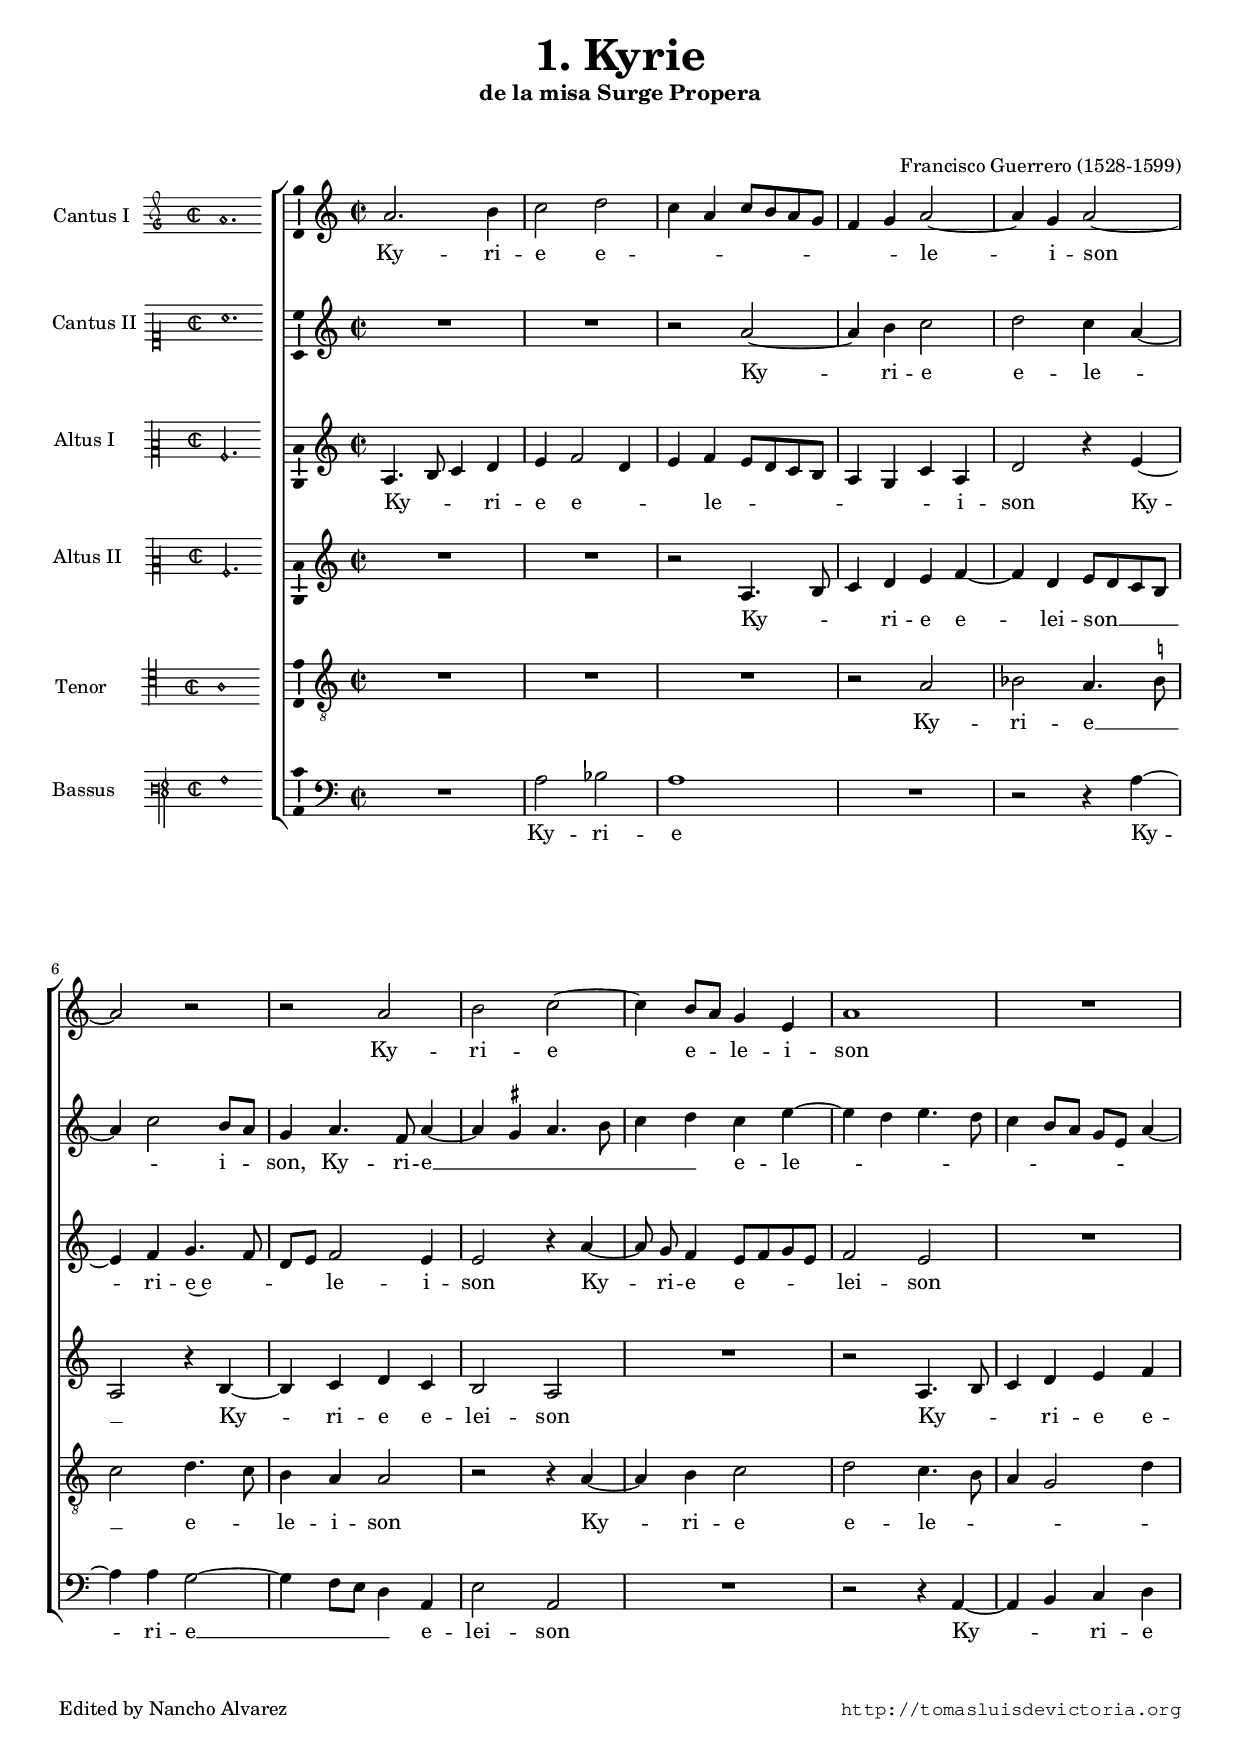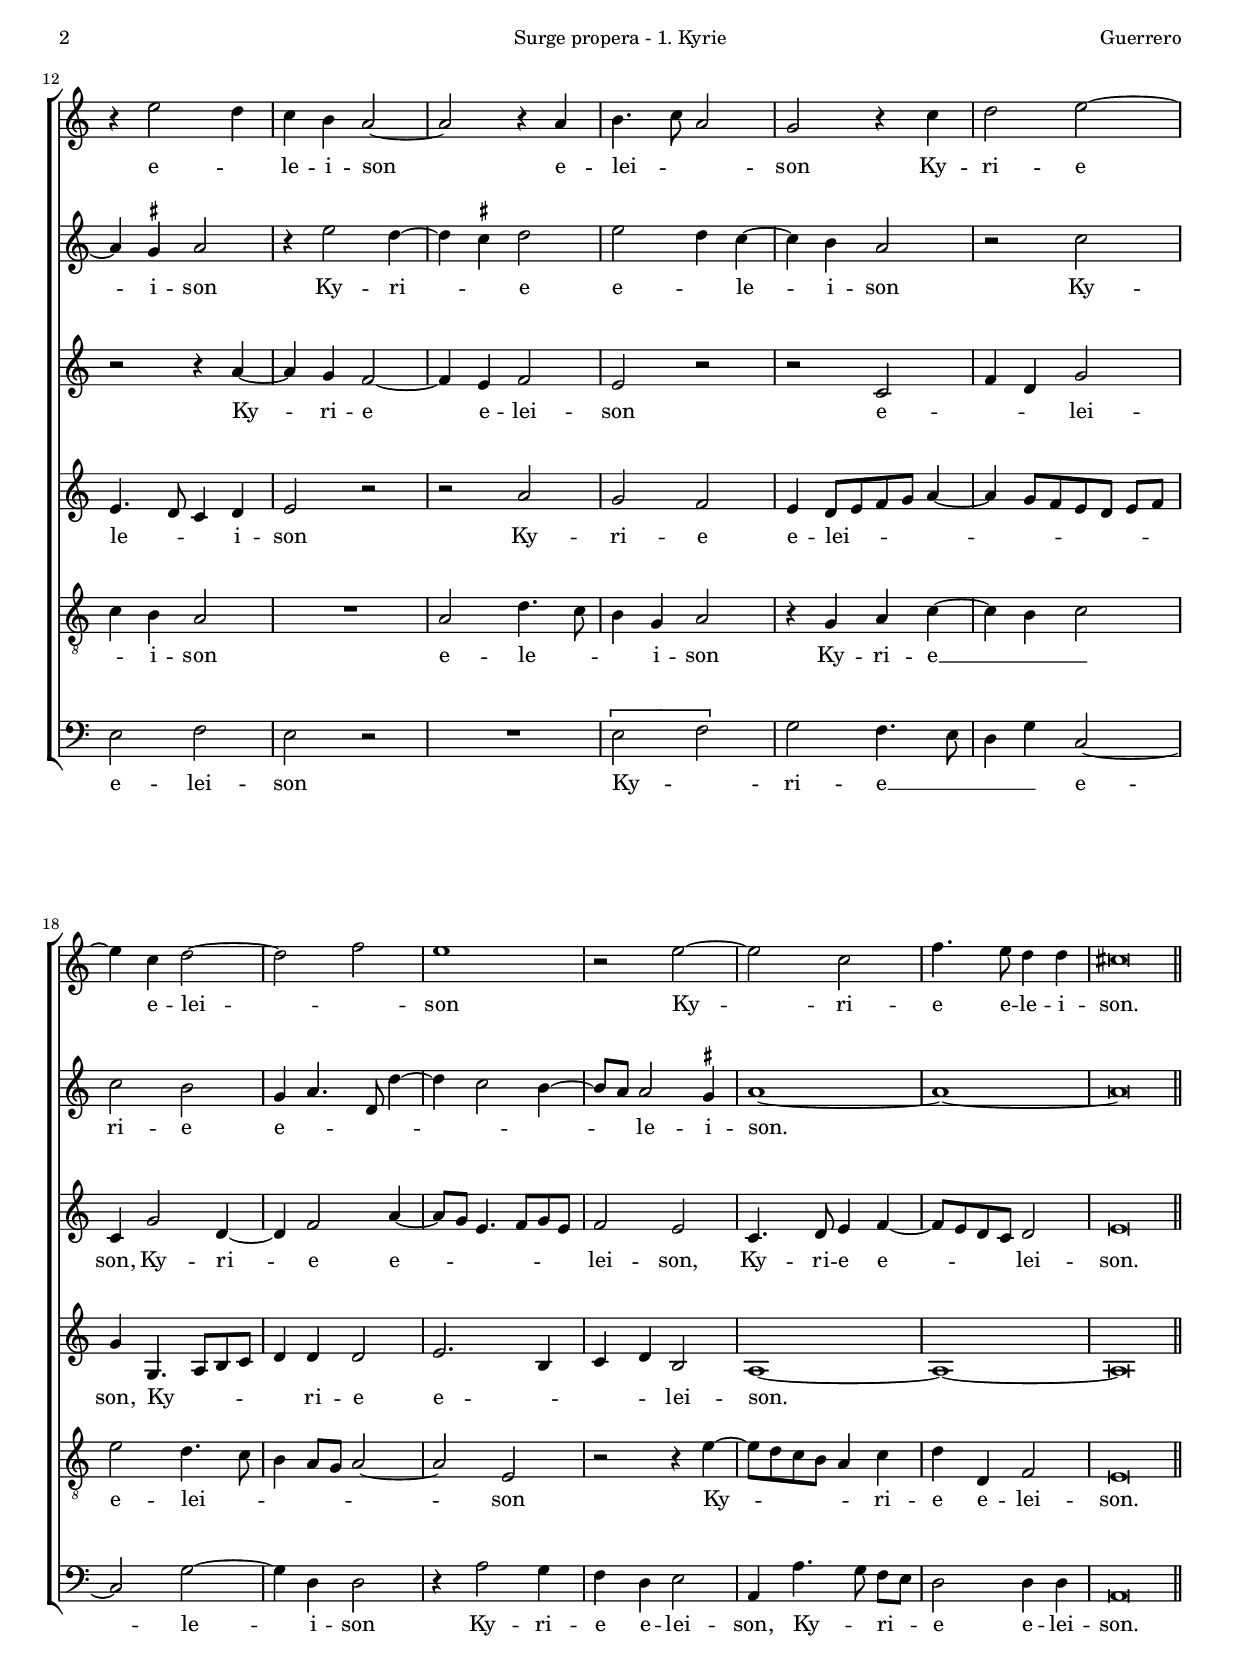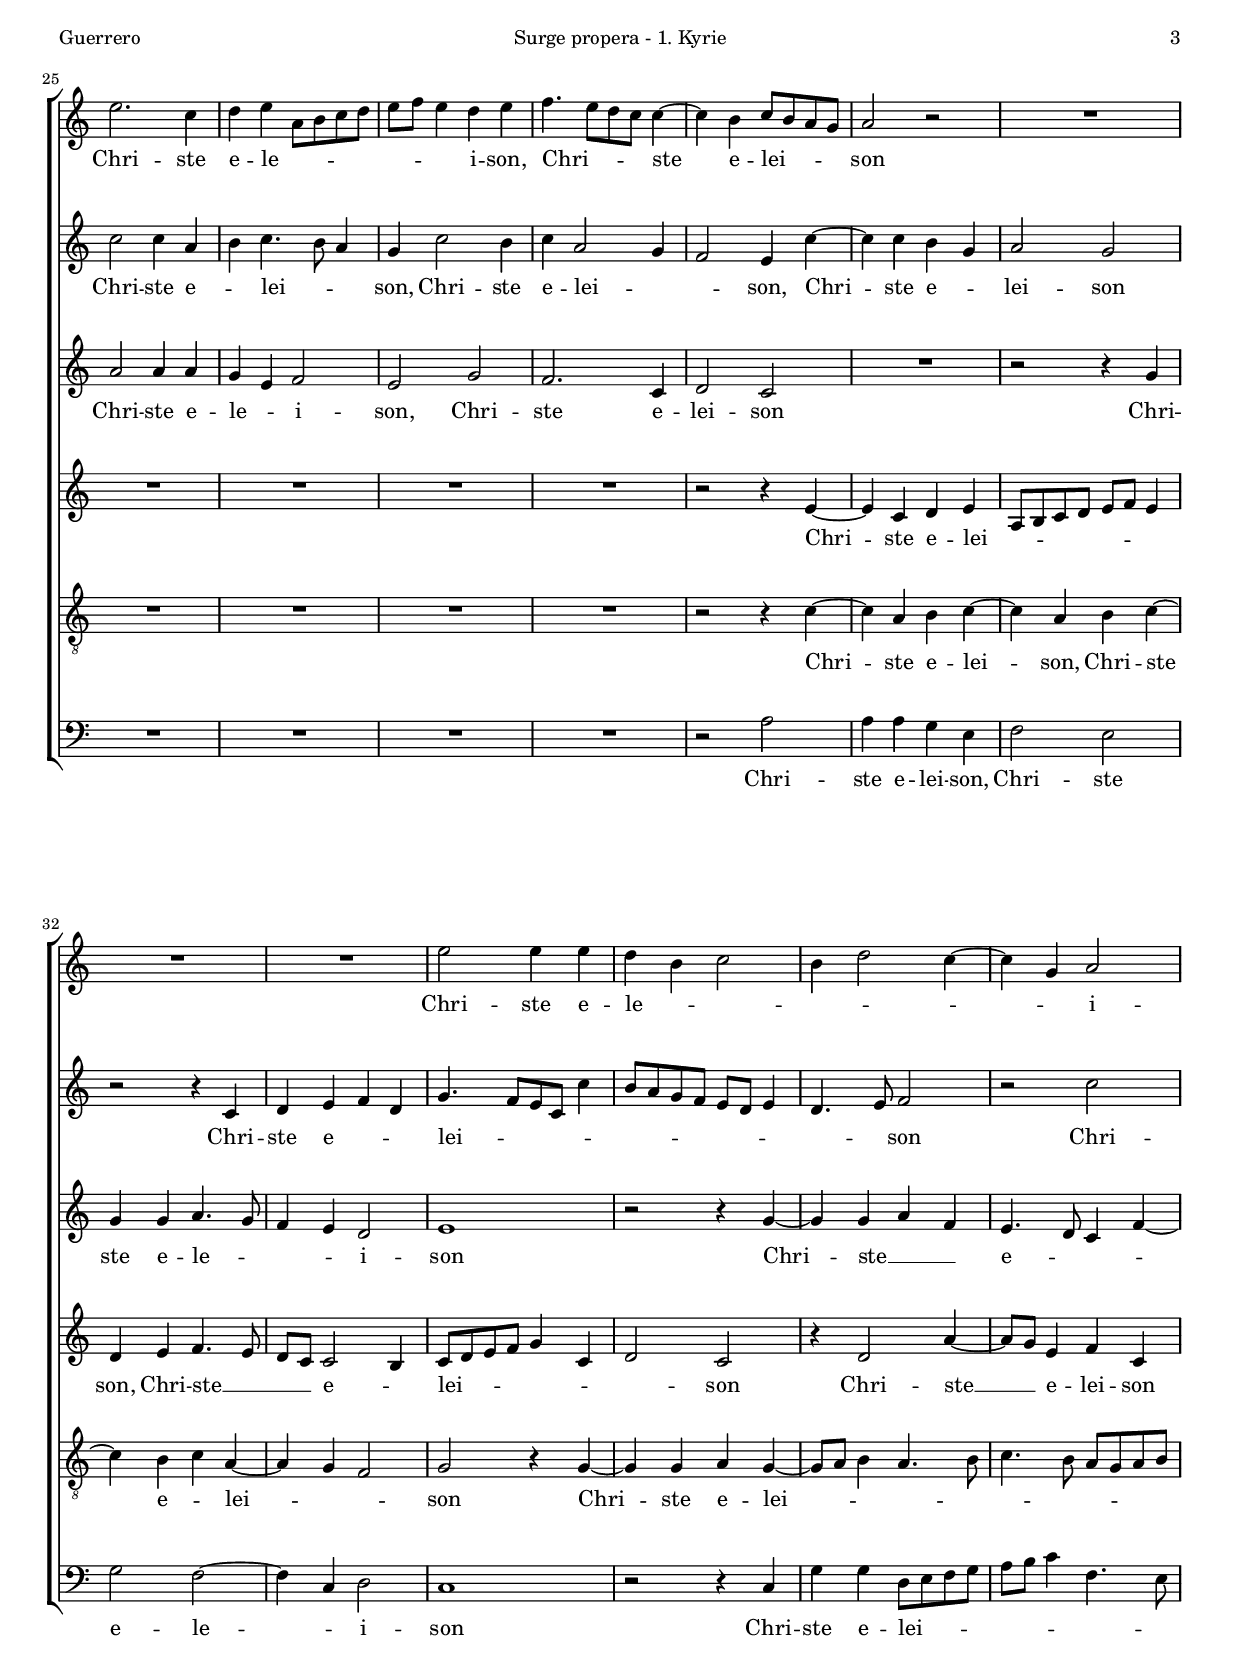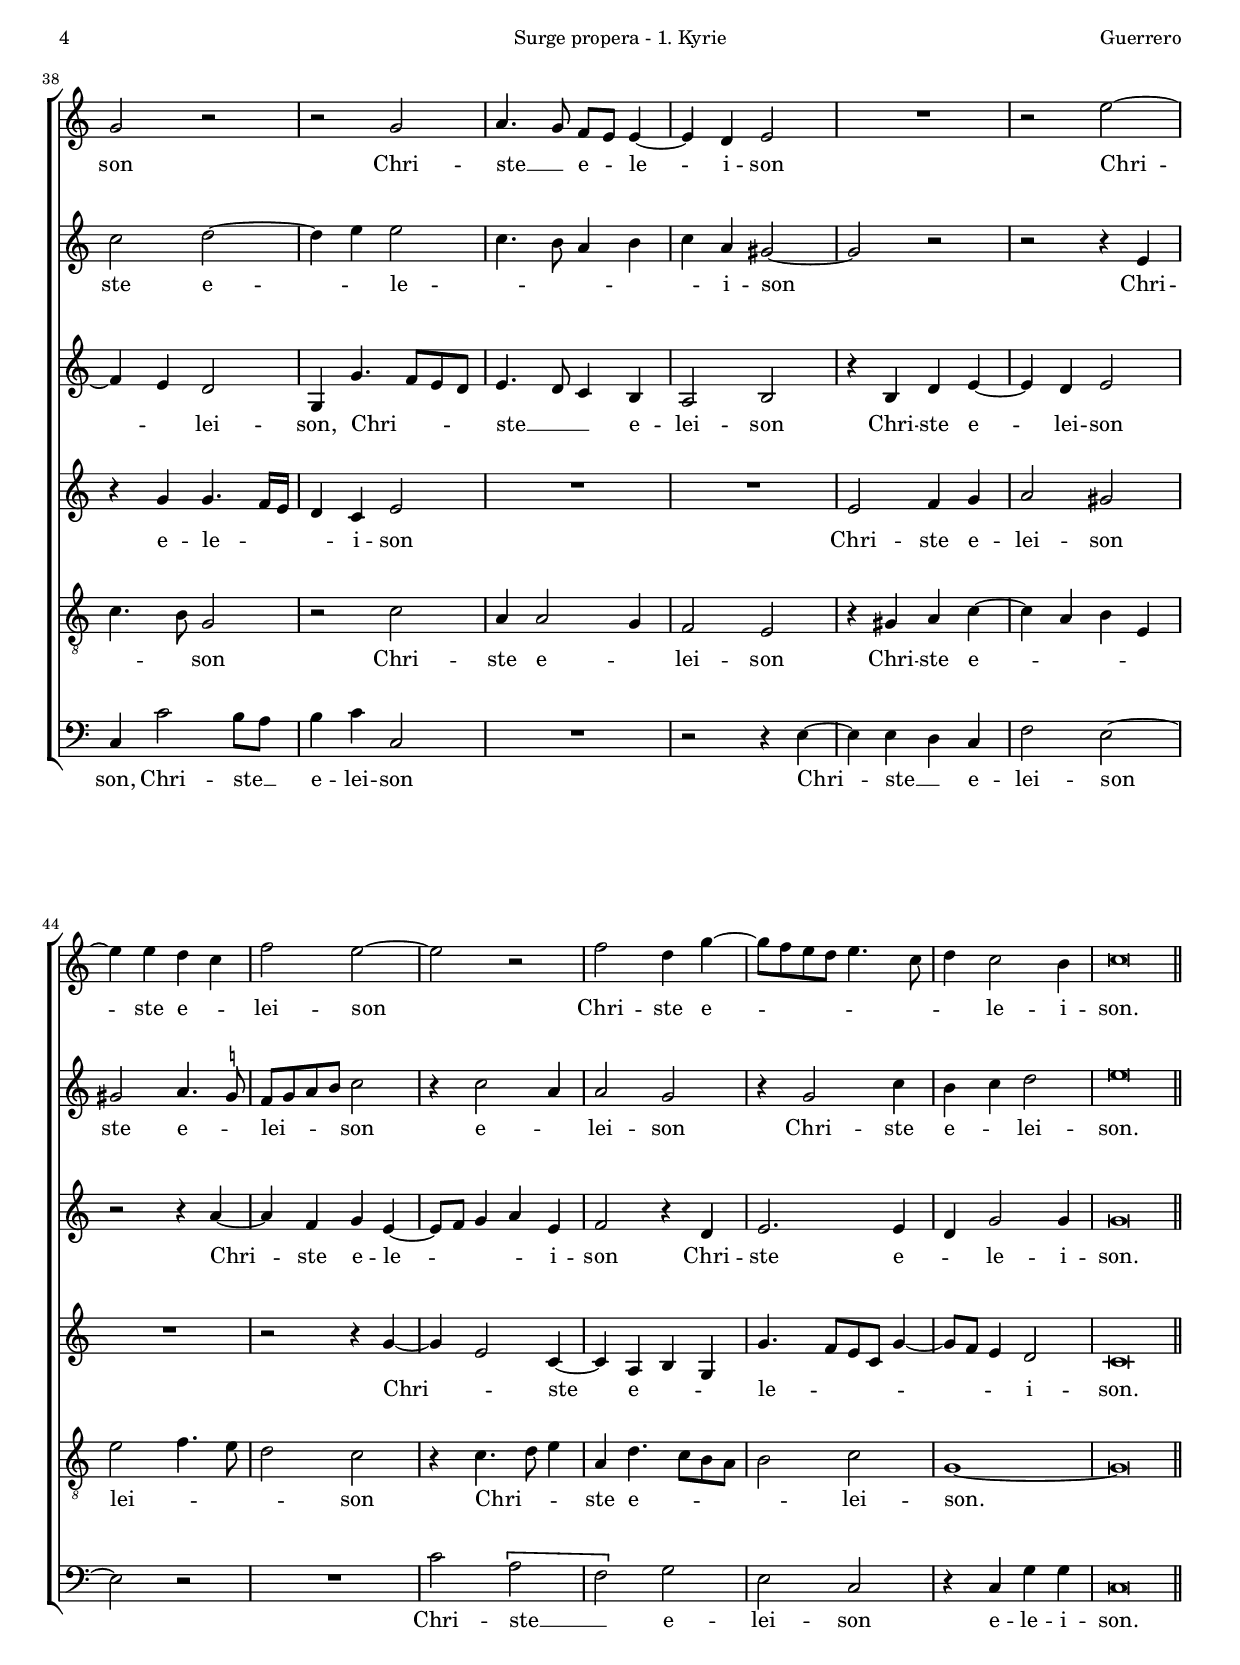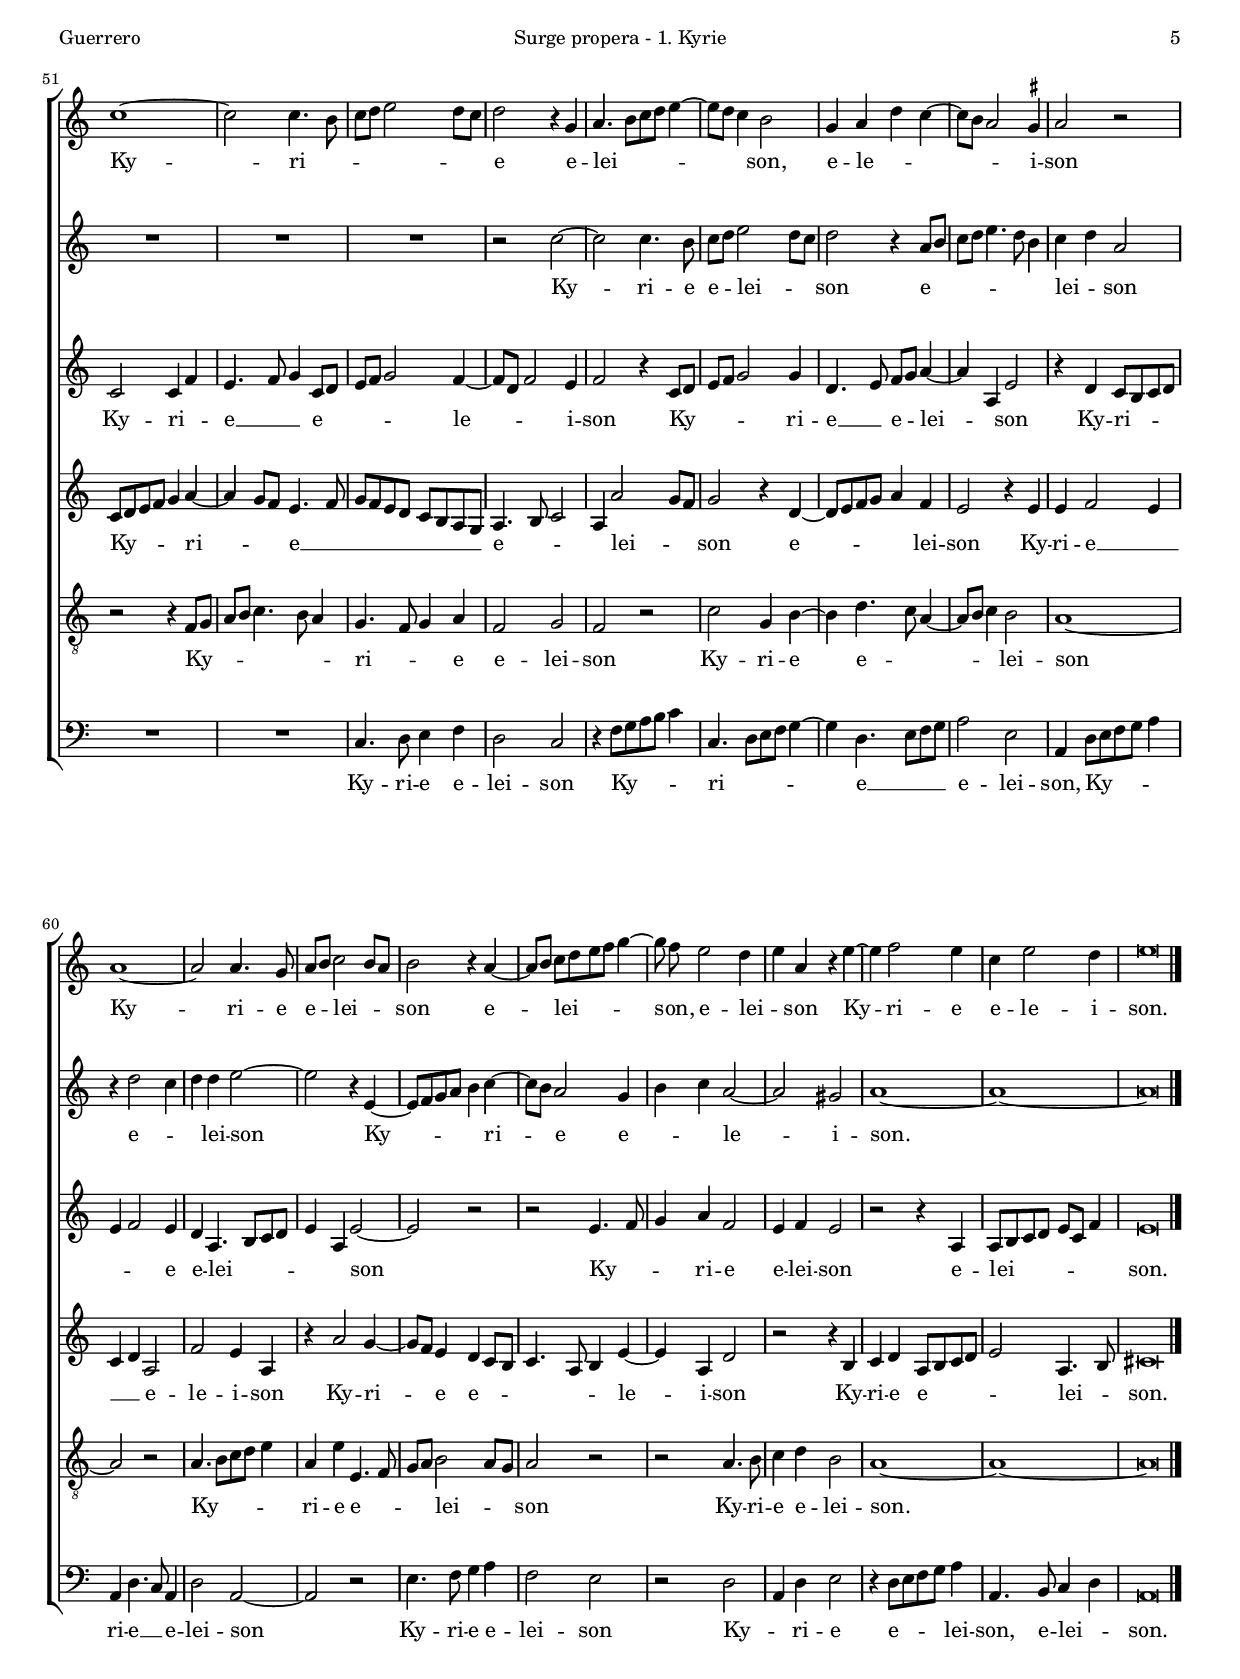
\version "2.18.0"

#(set-default-paper-size "a4")
#(set-global-staff-size 16.8)
#(ly:set-option 'point-and-click #f)
%mobile -s13.0 -i2.8

italicas=\override LyricText.font-shape = #'italic
rectas=\override LyricText.font-shape = #'upright
ss=\once \set suggestAccidentals = ##t
incipitwidth = 20
mtempo={\tempo 4 = 100}
mtempob={\tempo 4 = 50}

htitle="Surge propera - 1. Kyrie"
hcomposer="Guerrero"

\header {
	title=\markup{\fontsize #3 "1. Kyrie"}
	subtitle="de la misa Surge Propera"
	subsubtitle=\markup{\column{" " " "}}
	composer="Francisco Guerrero (1528-1599)"
        pdfauthor=\composer
	%opus="(-)"
	poet=\markup{}
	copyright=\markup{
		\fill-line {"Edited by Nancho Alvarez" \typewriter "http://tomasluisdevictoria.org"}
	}
%	tagline=""
}


global={\key c \major \time 2/2 \skip 1*24 \bar "||" \pageBreak
				\skip 1*26 \bar "||" \pageBreak
				\skip 1*19 \bar "|." }


cantus={
	a'2. b'4 |
	c''2 d'' |
	c''4 a' c''8 b' a' g' |
	f'4 g' a'2 ~ |
%5
	a'4 g' a'2 ~ |
	a' r |
	r a' |
	b' c'' ~ |
	c''4 b'8 a' g'4 e' |
%10
	a'1 |
	R1*4/4 |
	r4 e''2 d''4 |
	c'' b' a'2 ~ |
	a' r4 a' |
%15
	b'4. c''8 a'2 |
	g' r4 c'' |
	d''2 e'' ~ |
	e''4 c'' d''2 ~ |
	d'' f'' |
%20
	e''1 |
	r2 e'' ~ |
	e'' c'' |
	f''4. e''8 d''4 d'' |
	cis''\breve*1/2 |
%25
	e''2. c''4 |
	d'' e'' a'8 b' c'' d'' |
	e'' f'' e''4 d'' e'' |
	f''4. e''8[ d'' c''] c''4 ~ |
	c'' b' c''8 b' a' g' |
%30
	a'2 r |
	R1*4/4 |
	R1*4/4 |
	R1*4/4 |
	e''2 e''4 e'' |
%35
	d'' b' c''2 |
	b'4 d''2 c''4 ~ |
	c'' g' a'2 |
	g' r |
	r g' |
%40
	a'4. g'8 f' e' e'4 ~ |
	e' d' e'2 |
	R1*4/4 |
	r2 e'' ~ |
	e''4 e'' d'' c'' |
%45
	f''2 e'' ~ |
	e'' r |
	f'' d''4 g'' ~ |
	g''8 f'' e'' d'' e''4. c''8 |
	d''4 c''2 b'4 |
%50
	c''\breve*1/2 |
	c''1 ~ |
	c''2 c''4. b'8 |
	c'' d'' e''2 d''8 c'' |
	d''2 r4 g' |
%55
	a'4. b'8[ c'' d''] e''4 ~ |
	e''8 d'' c''4 b'2 |
	g'4 a' d'' c'' ~ |
	c''8 b' a'2 \ss gis'4 |
	a'2 r |
%60
	a'1 ~ |
	a'2 a'4. g'8 |
	a' b' c''2 b'8 a' |
	b'2 r4 a' ~ |
	a'8 b' c''[ d'' e'' f''] g''4 ~ |
%65
	g''8 \noBeam f'' e''2 d''4 |
	e'' a' r e'' ~ |
	e'' f''2 e''4 |
	c'' e''2 d''4 |
	e''\breve*1/2 
}

cantusdos={
	R1*4/4 |
	R1*4/4 |
	r2 a' ~ |
	a'4 b' c''2 |
%5
	d'' c''4 a' ~ |
	a' c''2 b'8 a' |
	g'4 a'4. f'8 a'4 ~ |
	a' \ss gis' a'4. b'8 |
	c''4 d'' c'' e'' ~ |
%10
	e'' d'' e''4. d''8 |
	c''4 b'8 a' g' e' a'4 ~ |
	a' \ss gis' a'2 |
	r4 e''2 d''4 ~ |
	d'' \ss cis'' d''2 |
%15
	e'' d''4 c'' ~ |
	c'' b' a'2 |
	r c'' |
	c'' b' |
	g'4 a'4. d'8 d''4 ~ |
%20
	d'' c''2 b'4 ~ |
	b'8 a' a'2 \ss gis'4 |
	a'1 ~ |
	a' ~ |
	a'\breve*1/2 |
%25
	c''2 c''4 a' |
	b' c''4. b'8 a'4 |
	g' c''2 b'4 |
	c'' a'2 g'4 |
	f'2 e'4 c'' ~ |
%30
	c'' c'' b' g' |
	a'2 g' |
	r r4 c' |
	d' e' f' d' |
	g'4. f'8[ e' c'] c''4 |
%35
	b'8 a' g' f' e' d' e'4 |
	d'4. e'8 f'2 |
	r c'' |
	c'' d'' ~ |
	d''4 e'' e''2 |
%40
	c''4. b'8 a'4 b' |
	c'' a' gis'2 ~ |
	gis' r |
	r r4 e' |
	gis'2 a'4. \ss g'8 |
%45
	f' g' a' b' c''2 |
	r4 c''2 a'4 |
	a'2 g' |
	r4 g'2 c''4 |
	b' c'' d''2 |
%50
	e''\breve*1/2 |
	R1*4/4 |
	R1*4/4 |
	R1*4/4 |
	r2 c'' ~ |
%55
	c'' c''4. b'8 |
	c'' d'' e''2 d''8 c'' |
	d''2 r4 a'8 b' |
	c'' d'' e''4. d''8 b'4 |
	c'' d'' a'2 |
%60
	r4 d''2 c''4 |
	d'' d'' e''2 ~ |
	e'' r4 e' ~ |
	e'8 f' g' a' b'4 c'' ~ |
	c''8 b' a'2 g'4 |
%65
	b' c'' a'2 ~ |
	a' gis' |
	a'1 ~ |
	a' ~ |
	a'\breve*1/2 
}

altus={
	a4. b8 c'4 d' |
	e' f'2 d'4 |
	e' f' e'8 d' c' b |
	a4 g c' a |
%5
	d'2 r4 e' ~ |
	e' f' g'4. f'8 |
	d' e' f'2 e'4 |
	e'2 r4 a' ~ |
	a'8 \noBeam g' f'4 e'8 f' g' e' |
%10
	f'2 e' |
	R1*4/4 |
	r2 r4 a' ~ |
	a' g' f'2 ~ |
	f'4 e' f'2 |
%15
	e' r |
	r c' |
	f'4 d' g'2 |
	c'4 g'2 d'4 ~ |
	d' f'2 a'4 ~ |
%20
	a'8 g' e'4. f'8 g' e' |
	f'2 e' |
	c'4. d'8 e'4 f' ~ |
	f'8 e' d' c' d'2 |
	e'\breve*1/2 |
%25
	a'2 a'4 a' |
	g' e' f'2 |
	e' g' |
	f'2. c'4 |
	d'2 c' |
%30
	R1*4/4 |
	r2 r4 g' |
	g' g' a'4. g'8 |
	f'4 e' d'2 |
	e'1 |
%35
	r2 r4 g' ~ |
	g' g' a' f' |
	e'4. d'8 c'4 f' ~ |
	f' e' d'2 |
	g4 g'4. f'8 e' d' |
%40
	e'4. d'8 c'4 b |
	a2 b |
	r4 b d' e' ~ |
	e' d' e'2 |
	r r4 a' ~ |
%45
	a' f' g' e' ~ |
	e'8 f' g'4 a' e' |
	f'2 r4 d' |
	e'2. e'4 |
	d' g'2 g'4 |
%50
	g'\breve*1/2 |
	c'2 c'4 f' |
	e'4. f'8 g'4 c'8 d' |
	e' f' g'2 f'4 ~ |
	f'8 d' f'2 e'4 |
%55
	f'2 r4 c'8 d' |
	e' f' g'2 g'4 |
	d'4. e'8 f' g' a'4 ~ |
	a' a e'2 |
	r4 d' c'8 b c' d' |
%60
	e'4 f'2 e'4 |
	d' a4. b8 c' d' |
	e'4 a e'2 ~ |
	e' r |
	r e'4. f'8 |
%65
	g'4 a' f'2 |
	e'4 f' e'2 |
	r r4 a |
	a8 b c' d' e' c' f'4 |
	e'\breve*1/2 
}

altusdos={
	R1*4/4 |
	R1*4/4 |
	r2 a4. b8 |
	c'4 d' e' f' ~ |
%5
	f' d' e'8 d' c' b |
	a2 r4 b ~ |
	b c' d' c' |
	b2 a |
	R1*4/4 |
%10
	r2 a4. b8 |
	c'4 d' e' f' |
	e'4. d'8 c'4 d' |
	e'2 r |
	r a' |
%15
	g' f' |
	e'4 d'8[ e' f' g'] a'4 ~ |
	a' g'8[ f' e' d'] e'[ f'] |
	g'4 g4. a8 b c' |
	d'4 d' d'2 |
%20
	e'2. b4 |
	c' d' b2 |
	a1 ~ |
	a ~ |
	a\breve*1/2 |
%25
	R1*4/4 |
	R1*4/4 |
	R1*4/4 |
	R1*4/4 |
	r2 r4 e' ~ |
%30
	e' c' d' e' |
	a8 b c' d' e' f' e'4 |
	d' e' f'4. e'8 |
	d' c' c'2 b4 |
	c'8 d' e' f' g'4 c' |
%35
	d'2 c' |
	r4 d'2 a'4 ~ |
	a'8 g' e'4 f' c' |
	r g' g'4. f'16 e' |
	d'4 c' e'2 |
%40
	R1*4/4 |
	R1*4/4 |
	e'2 f'4 g' |
	a'2 gis' |
	R1*4/4 |
%45
	r2 r4 g' ~ |
	g' e'2 c'4 ~ |
	c' a b g |
	g'4. f'8[ e' c'] g'4 ~ |
	g'8 f' e'4 d'2 |
%50
	c'\breve*1/2 |
	c'8 d' e' f' g'4 a' ~ |
	a' g'8 f' e'4. f'8 |
	g' f' e' d' c' b a g |
	a4. b8 c'2 |
%55
	a4 a'2 g'8 f' |
	g'2 r4 d' ~ |
	d'8 e' f' g' a'4 f' |
	e'2 r4 e' |
	e' f'2 e'4 |
%60
	c' d' a2 |
	f' e'4 a |
	r a'2 g'4 ~ |
	g'8 f' e'4 d' c'8 b |
	c'4. a8 b4 e' ~ |
%65
	e' a d'2 |
	r r4 b |
	c' d' a8 b c' d' |
	e'2 a4. b8 |
	cis'\breve*1/2
}

tenor={
	R1*4/4 |
	R1*4/4 |
	R1*4/4 |
	r2 a |
%5
	bes a4. \ss b8 |
	c'2 d'4. c'8 |
	b4 a a2 |
	r r4 a ~ |
	a b c'2 |
%10
	d' c'4. b8 |
	a4 g2 d'4 |
	c' b a2 |
	R1*4/4 |
	a2 d'4. c'8 |
%15
	b4 g a2 |
	r4 g a c' ~ |
	c' b c'2 |
	e' d'4. c'8 |
	b4 a8 g a2 ~ |
%20
	a e |
	r r4 e' ~ |
	e'8 d' c' b a4 c' |
	d' d f2 |
	e\breve*1/2 |
%25
	R1*4/4 |
	R1*4/4 |
	R1*4/4 |
	R1*4/4 |
	r2 r4 c' ~ |
%30
	c' a b c' ~ |
	c' a b c' ~ |
	c' b c' a ~ |
	a g f2 |
	g r4 g ~ |
%35
	g g a g ~ |
	g8 a b4 a4. b8 |
	c'4. b8 a g a b |
	c'4. b8 g2 |
	r c' |
%40
	a4 a2 g4 |
	f2 e |
	r4 gis a c' ~ |
	c' a b e |
	e'2 f'4. e'8 |
%45
	d'2 c' |
	r4 c'4. d'8 e'4 |
	a d'4. c'8 b a |
	b2 c' |
	g1 ~ |
%50
	g\breve*1/2 |
	r2 r4 f8 g |
	a b c'4. b8 a4 |
	g4. f8 g4 a |
	f2 g |
%55
	f r |
	c' g4 b ~ |
	b d'4. c'8 a4 ~ |
	a8 b c'4 b2 |
	a1 ~ |
%60
	a2 r |
	a4. b8[ c' d'] e'4 |
	a e' e4. f8 |
	g a b2 a8 g |
	a2 r |
%65
	r a4. b8 |
	c'4 d' b2 |
	a1 ~ |
	a ~ |
	a\breve*1/2 
}

bassus={
	R1*4/4 |
	a2 bes |
	a1 |
	R1*4/4 |
%5
	r2 r4 a ~ |
	a a g2 ~ |
	g4 f8 e d4 a, |
	e2 a, |
	R1*4/4 |
%10
	r2 r4 a, ~ |
	a, b, c d |
	e2 f |
	e r |
	R1*4/4 |
%15
	\[e2 f\] |
	g f4. e8 |
	d4 g c2 ~ |
	c g ~ |
	g4 d d2 |
%20
	r4 a2 g4 |
	f d e2 |
	a,4 a4. g8 \noBeam f e |
	d2 d4 d |
	a,\breve*1/2 |
%25
	R1*4/4 |
	R1*4/4 |
	R1*4/4 |
	R1*4/4 |
	r2 a |
%30
	a4 a g e |
	f2 e |
	g f ~ |
	f4 c d2 |
	c1 |
%35
	r2 r4 c |
	g g d8 e f g |
	a b c'4 f4. e8 |
	c4 c'2 b8 a |
	b4 c' c2 |
%40
	R1*4/4 |
	r2 r4 e ~ |
	e e d c |
	f2 e ~ |
	e r |
%45
	R1*4/4 |
	c'2 \[a |
	f\] g |
	e c |
	r4 c g g |
%50
	c\breve*1/2 |
	R1*4/4 |
	R1*4/4 |
	c4. d8 e4 f |
	d2 c |
%55
	r4 f8[ g a b] c'4 |
	c4. d8[ e f] g4 ~ |
	g d4. e8 f g |
	a2 e |
	a,4 d8[ e f g] a4 |
%60
	a, d4. c8 a,4 |
	d2 a, ~ |
	a, r |
	e4. f8 g4 a |
	f2 e |
%65
	r d |
	a,4 d e2 |
	r4 d8[ e f g] a4 |
	a,4. b,8 c4 d |
	a,\breve*1/2 
}


textocantus=\lyricmode{
Ky -- ri -- e e -- _ _ _ _ _ _ _ _ le -- _ i -- son _
Ky -- ri -- e _ e -- _ le -- i -- son
e -- _ le -- i -- son _
e -- lei -- _ _ son
Ky -- ri -- e _ e -- lei -- _ _ son
Ky -- _ ri -- e e -- le -- i -- son.
Chri -- ste e -- le -- _ _ _ _ _ _ _ i -- son,
Chri -- _ _ _ ste _ e -- lei -- _ _ _ son
Chri -- ste e -- le -- _ _ _ _ _ _ _ i -- son
Chri -- ste __ _ e -- _ le -- _ i -- son
Chri -- _ ste e -- _ lei -- son _
Chri -- ste e -- _ _ _ _ _ _ _ le -- i -- son.
Ky -- _ ri -- _ _ _ _ _ _ e
e -- lei -- _ _ _ _ _ _ _ son,
e -- le -- _ _ _ _ _ i -- son
Ky -- _ ri -- e e -- _ lei -- _ _ son
e -- _ _ lei -- _ _ _ _ _ son, e -- lei -- _ son
Ky -- _ ri -- e e -- le -- i -- son.
}

textocantusdos=\lyricmode{
Ky -- _ ri -- e e -- le -- _ _ _ i -- _ son,
Ky -- ri -- e __ _ _ _ _ _ _ e -- le -- _ _ _ _ _ _ _ _ _ _ _ i -- son
Ky -- ri -- _ _ e
e -- _ le -- _ i -- son
Ky -- ri -- e e -- _ _ _ _ _ _ _ _ le -- i -- son. _ _ 
Chri -- ste e -- _ lei -- _ _ son,
Chri -- ste e -- lei -- _ _ son,
Chri -- _ ste e -- _ lei -- son
Chri -- ste e -- _ _ lei -- _ _ _ _ _ _ _ _ _ _ _ _ _ son
Chri -- ste e -- _ _ le -- _ _ _ _ _ i -- son _
Chri -- ste e -- _ lei -- _ _ _ son
e -- _ lei -- son
Chri -- ste e -- _ lei -- son.
Ky -- _ ri -- e e -- _ lei -- _ _ son
e -- _ _ _ _ _ _ lei -- _ son
e -- _ _ lei -- son _
Ky -- _ _ _ _ _ ri -- _ _ e
e -- _ _ le -- _ i -- son. _ _ 
}

textoaltus=\lyricmode{
Ky -- _ _ ri -- e e -- _ _ le -- _ _ _ _ _ _ _ i -- son
Ky -- _ ri -- e~e -- _ _ _ le -- i -- son
Ky -- _ ri -- e e -- _ _ _ lei -- son
Ky -- _ ri -- e _ e -- lei -- son
e -- _ _ lei -- son,
Ky -- ri -- _ e e -- _ _ _ _ _ _ lei -- son,
Ky -- ri -- e e -- _ _ _ _ lei -- son.
Chri -- ste e -- le -- _ i -- son,
Chri -- ste e -- lei -- son
Chri -- ste e -- le -- _ _ _ i -- son
Chri -- _ ste __ _ _ e -- _ _ _ _ _ lei -- son,
Chri -- _ _ _ ste __ _ _ e -- lei -- son
Chri -- ste e -- _ lei -- son
Chri -- _ ste e -- le -- _ _ _ _ i -- son
Chri -- ste e -- _ le -- i -- son.
Ky -- ri -- _ e __ _ _ e -- _ _ _ _ le -- _ _ _ i -- son
Ky -- _ _ _ _ ri -- e __ _ e -- _ lei -- _ _ son
Ky -- ri -- _ _ _ _ _ e e -- lei -- _ _ _ _ _ son _
Ky -- _ _ ri -- e e -- lei -- son
e -- lei -- _ _ _ _ _ _ son.
}

textoaltusdos=\lyricmode{
Ky -- _ _ ri -- e e -- _ lei -- son __ _ _ _ _
Ky -- _ ri -- e e -- lei -- son
Ky -- _ _ ri -- e e -- le -- _ _ i -- son
Ky -- ri -- e e -- lei -- _ _ _ _ _ _ _ _ _ _ _ son,
Ky -- _ _ _ _ ri -- e
e -- _ _ _ lei -- son. _ _ 
Chri -- _ ste e -- lei -- _ _ _ _ _ _ _ son,
Chri -- ste __ _ _ _ e -- _ lei -- _ _ _ _ _ _ son
Chri -- ste __ _ _ e -- lei -- son
e -- le -- _ _ _ i -- son
Chri -- ste e -- lei -- son
Chri -- _ _ ste _ e -- _ _ le -- _ _ _ _ _ _ _ i -- son.
Ky -- _ _ _ _ ri -- _ _ _ e __ _ _ _ _ _ _ _ _ _ e -- _ _ _ lei -- _ _ son
e -- _ _ _ _ _ lei -- son
Ky -- ri -- e __ _ _ _ e -- le -- i -- son
Ky -- ri -- _ _ e e -- _ _ _ _ _ le -- _ i -- son
Ky -- ri -- e e -- _ _ _ _ lei -- _ son.
}

textotenor=\lyricmode{
Ky -- ri -- e __ _ _ e -- _ le -- i -- son
Ky -- _ ri -- e e -- le -- _ _ _ _ _ i -- son
e -- le -- _ _ i -- son
Ky -- ri -- e __ _ _ _  e -- lei -- _ _ _ _ _ _ son
Ky -- _ _ _ _ _ ri -- e e -- lei -- son.
Chri -- _ ste e -- lei -- _ son,
Chri -- ste _ e -- _ lei -- _ _ _ son
Chri -- _ ste e -- lei -- _ _ _ _ _ _ _ _ _ _ _ _ _ son
Chri -- ste e -- _ lei -- son
Chri -- ste e -- _ _ _ _ lei -- _ _ _ son
Chri -- _ _ ste e -- _ _ _ _ lei -- son. _
Ky -- _ _ _ _ _ _ ri -- _ _ e e -- lei -- son
Ky -- ri -- e _ e -- _ _ _ _ _ lei -- son _
Ky -- _ _ _ _ ri -- e e -- _ _ _ lei -- _ _ son
Ky -- ri -- e e -- lei -- son. _ _ 
}

textobassus=\lyricmode{
Ky -- ri -- e
Ky -- _ ri -- e __ _ _ _ _ e -- lei -- son
Ky -- _ _ ri -- e e -- lei -- son
Ky -- _ ri -- e __ _ _ _ e -- _ le -- _ i -- son
Ky -- ri -- e e -- lei -- son,
Ky -- _ ri -- _ e e -- lei -- son.
Chri -- ste e -- lei -- son,
Chri -- ste e -- le -- _ _ i -- son
Chri -- ste e -- lei -- _ _ _ _ _ _ _ _ son,
Chri -- ste __ _ e -- lei -- son
Chri -- _ ste __ _ e -- lei -- son _
Chri -- ste __ _ e -- lei -- son
e -- le -- i -- son.
Ky -- ri -- e e -- lei -- son
Ky -- _ _ _ _ ri -- _ _ _ _ _ e __ _ _ _ e -- lei -- son,
Ky -- _ _ _ _ ri -- e __ _ e -- lei -- son _
Ky -- ri -- e e -- lei -- son
Ky -- _ ri -- e e -- _ _ _ lei -- son,
e -- lei -- _ son.
}



incipitcantus=\markup{
	\score{
		{ 
		\set Staff.instrumentName="Cantus I  "
		\override NoteHead.style = #'neomensural
		\override Staff.TimeSignature.style = #'neomensural
		\cadenzaOn 
		\clef "petrucci-g"
		\key c \major
		\time 2/2
		a'1.
		} 
	\layout { line-width=\incipitwidth indent = 0 }
	}
}


incipitcantusdos=\markup{
	\score{
		{ 
		\set Staff.instrumentName="Cantus II "
		\override NoteHead.style = #'neomensural
		\override Staff.TimeSignature.style = #'neomensural
		\cadenzaOn 
		\clef "petrucci-c1"
		\key c \major
		\time 2/2
		a'1.
		} 
	\layout { line-width=\incipitwidth indent = 0 }
	}
}


incipitaltus=\markup{
	\score{
		{ 
		\set Staff.instrumentName="Altus I     "
		\override NoteHead.style = #'neomensural 
		\override Staff.TimeSignature.style = #'neomensural
		\cadenzaOn 
		\clef "petrucci-c2"
		\key c \major
		\time 2/2
		a2.
		} 
	\layout { line-width=\incipitwidth indent = 0 }
	}
}


incipitaltusdos=\markup{
	\score{
		{ 
		\set Staff.instrumentName="Altus II    "
		\override NoteHead.style = #'neomensural 
		\override Staff.TimeSignature.style = #'neomensural
		\cadenzaOn 
		\clef "petrucci-c2"
		\key c \major
		\time 2/2
		a2.
		} 
	\layout { line-width=\incipitwidth indent = 0 }
	}
}


incipittenor=\markup{
	\score{
		{ 
		\set Staff.instrumentName="Tenor      "
		\override NoteHead.style = #'neomensural 
		\override Staff.TimeSignature.style = #'neomensural
		\cadenzaOn 
		\clef "petrucci-c4"
		\key c \major
		\time 2/2
		a1
		} 
	\layout { line-width=\incipitwidth indent = 0 }
	}
}


incipitbassus=\markup{
	\score{
		{ 
		\set Staff.instrumentName="Bassus     "
		\override NoteHead.style = #'neomensural 
		\override Staff.TimeSignature.style = #'neomensural
		\cadenzaOn 
		\clef "petrucci-f3"
		\key c \major
		\time 2/2
		a1
		} 
	\layout { line-width=\incipitwidth indent = 0 }
	}
}



\score {\transpose c' c'{
\new ChoirStaff<<

	\new Staff <<\global
	\new Voice="v1" {
		\set Staff.instrumentName=\incipitcantus
		\clef "treble"
		\cantus }
	\new Lyrics \lyricsto "v1" {\textocantus }
	>>

        \new Staff <<\global
	\new Voice="v5" {
		\set Staff.instrumentName=\incipitcantusdos
		\clef "treble"
		\cantusdos }
	\new Lyrics \lyricsto "v5" {\textocantusdos }
	>>

	\new Staff <<\global
	\new Voice="v2" {
		\set Staff.instrumentName=\incipitaltus
		\clef "treble"
		\altus }
	\new Lyrics \lyricsto "v2" {\textoaltus }
	>>
	
	\new Staff <<\global
	\new Voice="v6" {
		\set Staff.instrumentName=\incipitaltusdos
		\clef "treble"
		\altusdos }
	\new Lyrics \lyricsto "v6" {\textoaltusdos }
	>>
	\new Staff <<\global
	\new Voice="v3" {
		\set Staff.instrumentName=\incipittenor
		\clef "G_8"
		\tenor }
	\new Lyrics \lyricsto "v3" {\textotenor }
	>>

	\new Staff <<\global
	\new Voice="v4" {
		\set Staff.instrumentName=\incipitbassus
		\clef "bass"
		\bassus }
	\new Lyrics \lyricsto "v4" {\textobassus }
	>>
	
>>

	} % transpose

\layout{ 
	\context {\Lyrics 
		\override VerticalAxisGroup.staff-affinity = #UP
		\override VerticalAxisGroup.nonstaff-relatedstaff-spacing =
			#'((basic-distance . 0) (minimum-distance . 0) (padding . 1))
		\override LyricText.font-size = #1.2
		\override LyricHyphen.minimum-distance = #0.5
	}
	\context {\Score 
		tempoHideNote = ##t
		\override BarNumber.padding = #2 
	}
	\context {\Voice 
		melismaBusyProperties = #'()
		%autoBeaming = ##f
	}
	\context {\Staff 
                %\RemoveEmptyStaves
                %\override VerticalAxisGroup.remove-first = ##t
		\override VerticalAxisGroup.staff-staff-spacing =
			#'((basic-distance . 11) (minimum-distance . 0) (padding . 1))
		\consists Ambitus_engraver 
		\override LigatureBracket.padding = #1
	}
}

%\midi { \mtempo }

}


\paper{
	evenHeaderMarkup=\markup  \fill-line { \fromproperty #'page:page-number-string \htitle \hcomposer }
	oddHeaderMarkup= \markup  \fill-line { \on-the-fly #not-first-page \hcomposer \on-the-fly #not-first-page \htitle \on-the-fly #not-first-page \fromproperty #'page:page-number-string }
	%system-count=20
	%page-count = 3
	ragged-last-bottom = ##f
	indent=3.8\cm
	system-system-spacing =
	#'((basic-distance . 20) (minimum-distance . 0) (padding . 5))
	top-system-spacing = % header
	#'((basic-distance . 8) (minimum-distance . 0) (padding . 0))
	last-bottom-spacing = % footer
	#'((basic-distance . 12) (minimum-distance . 0) (padding . 0))

}
